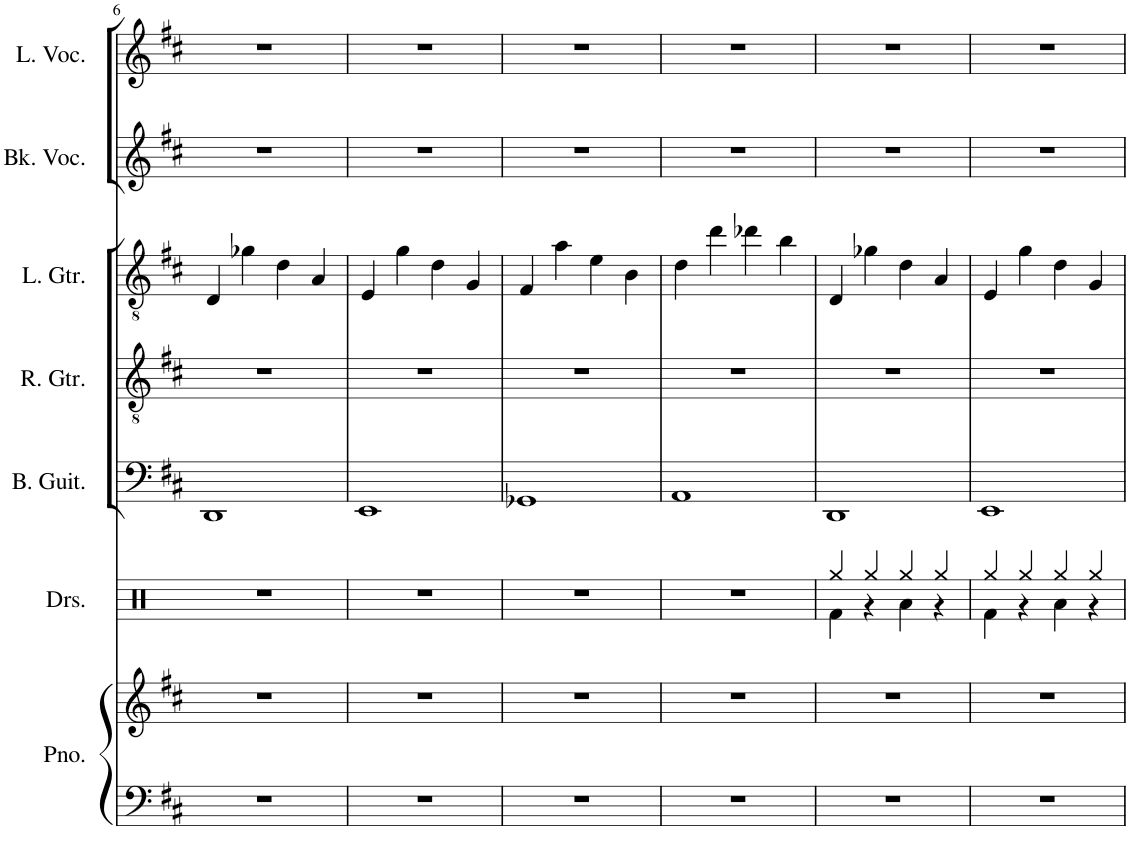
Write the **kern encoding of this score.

**kern	**kern	**kern	**kern	**kern	**kern	**kern	**kern
*part7	*part7	*part6	*part5	*part4	*part3	*part2	*part1
*staff8	*staff7	*staff6	*staff5	*staff4	*staff3	*staff2	*staff1
*I"Piano	*	*I"Drumset	*I"Bass Guitar	*I"Rhythm Guitar	*I"Lead Guitar	*I"Backing Vocals	*I"Lead Vocals
*I'Pno.	*	*I'Drs.	*I'B. Guit.	*I'R. Gtr.	*I'L. Gtr.	*I'Bk. Voc.	*I'L. Voc.
!!LO:PB:g=z
*clefF4	*clefG2	*clefX	*clefF4	*clefGv2	*clefGv2	*clefG2	*clefG2
*	*	*	*Trd7c12	*	*	*	*
*k[f#c#]	*k[f#c#]	*k[]	*k[f#c#]	*k[f#c#]	*k[f#c#]	*k[f#c#]	*k[f#c#]
*M4/4	*M4/4	*M4/4	*M4/4	*M4/4	*M4/4	*M4/4	*M4/4
=6	=6	=6	=6	=6	=6	=6	=6
1r	1r	1r	1DD	1r	4D/	1r	1r
.	.	.	.	.	4g-X\	.	.
.	.	.	.	.	4d\	.	.
.	.	.	.	.	4A/	.	.
=7	=7	=7	=7	=7	=7	=7	=7
1r	1r	1r	1EE	1r	4E/	1r	1r
.	.	.	.	.	4g\	.	.
.	.	.	.	.	4d\	.	.
.	.	.	.	.	4G/	.	.
=8	=8	=8	=8	=8	=8	=8	=8
1r	1r	1r	1GG-X	1r	4F#/	1r	1r
.	.	.	.	.	4a\	.	.
.	.	.	.	.	4e\	.	.
.	.	.	.	.	4B\	.	.
=9	=9	=9	=9	=9	=9	=9	=9
1r	1r	1r	1AA	1r	4d\	1r	1r
.	.	.	.	.	4dd\	.	.
.	.	.	.	.	4dd-X\	.	.
.	.	.	.	.	4b\	.	.
=10	=10	=10	=10	=10	=10	=10	=10
*	*	*^	*	*	*	*	*
1r	1r	4Rgg/	4Rf\	1DD	1r	4D/	1r	1r
.	.	4Rgg/	4r	.	.	4g-X\	.	.
.	.	4Rgg/	4Ra\	.	.	4d\	.	.
.	.	4Rgg/	4r	.	.	4A/	.	.
=11	=11	=11	=11	=11	=11	=11	=11	=11
1r	1r	4Rgg/	4Rf\	1EE	1r	4E/	1r	1r
.	.	4Rgg/	4r	.	.	4g\	.	.
.	.	4Rgg/	4Ra\	.	.	4d\	.	.
.	.	4Rgg/	4r	.	.	4G/	.	.
*	*	*v	*v	*	*	*	*	*
=	=	=	=	=	=	=	=
*-	*-	*-	*-	*-	*-	*-	*-
